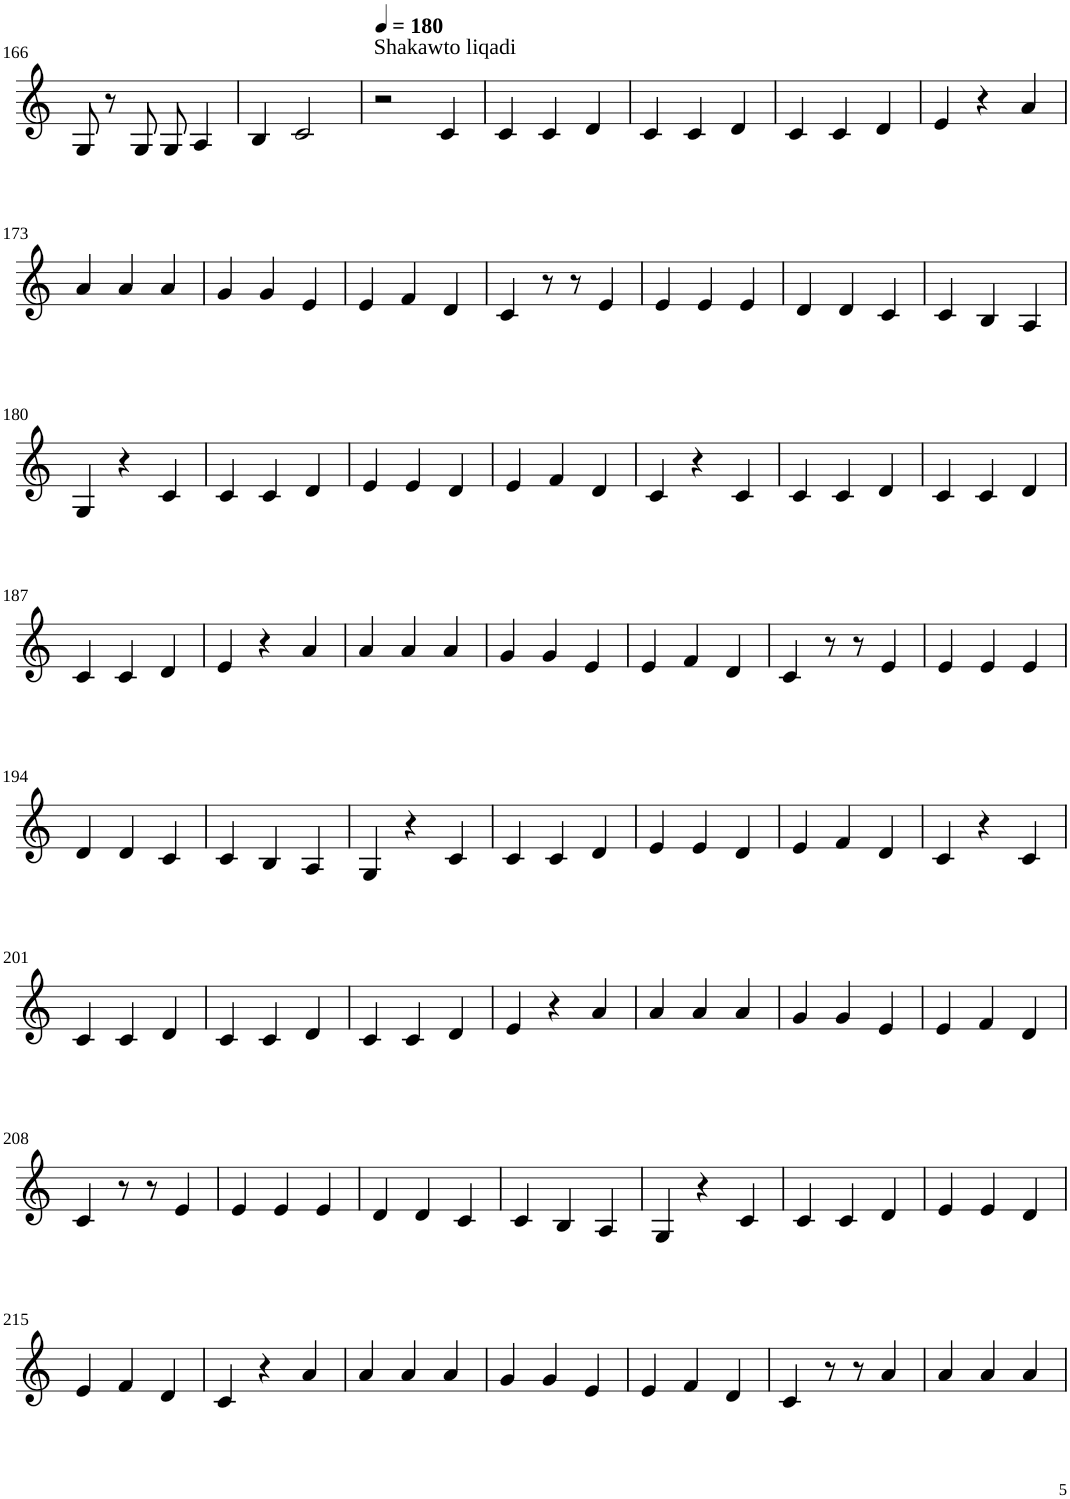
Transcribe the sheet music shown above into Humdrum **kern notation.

**kern
*part1
*staff1
*I"Violin
!!LO:PB:g=z
*clefG2
*k[]
*M6/8
=166
8G/
8r
8G/
8G/
4A/
=167
4B/
2c/
=168
*MM180
!LO:TX:a:t=Shakawto liqadi
2r
4c/
=169
4c/
4c/
4d/
=170
4c/
4c/
4d/
=171
4c/
4c/
4d/
=172
4e/
4r
4a/
!!LO:LB:g=z
=173
4a/
4a/
4a/
=174
4g/
4g/
4e/
=175
4e/
4f/
4d/
=176
4c/
8r
8r
4e/
=177
4e/
4e/
4e/
=178
4d/
4d/
4c/
=179
4c/
4B/
4A/
!!LO:LB:g=z
=180
4G/
4r
4c/
=181
4c/
4c/
4d/
=182
4e/
4e/
4d/
=183
4e/
4f/
4d/
=184
4c/
4r
4c/
=185
4c/
4c/
4d/
=186
4c/
4c/
4d/
!!LO:LB:g=z
=187
4c/
4c/
4d/
=188
4e/
4r
4a/
=189
4a/
4a/
4a/
=190
4g/
4g/
4e/
=191
4e/
4f/
4d/
=192
4c/
8r
8r
4e/
=193
4e/
4e/
4e/
!!LO:LB:g=z
=194
4d/
4d/
4c/
=195
4c/
4B/
4A/
=196
4G/
4r
4c/
=197
4c/
4c/
4d/
=198
4e/
4e/
4d/
=199
4e/
4f/
4d/
=200
4c/
4r
4c/
!!LO:LB:g=z
=201
4c/
4c/
4d/
=202
4c/
4c/
4d/
=203
4c/
4c/
4d/
=204
4e/
4r
4a/
=205
4a/
4a/
4a/
=206
4g/
4g/
4e/
=207
4e/
4f/
4d/
!!LO:LB:g=z
=208
4c/
8r
8r
4e/
=209
4e/
4e/
4e/
=210
4d/
4d/
4c/
=211
4c/
4B/
4A/
=212
4G/
4r
4c/
=213
4c/
4c/
4d/
=214
4e/
4e/
4d/
!!LO:LB:g=z
=215
4e/
4f/
4d/
=216
4c/
4r
4a/
=217
4a/
4a/
4a/
=218
4g/
4g/
4e/
=219
4e/
4f/
4d/
=220
4c/
8r
8r
4a/
=221
4a/
4a/
4a/
=
*-
